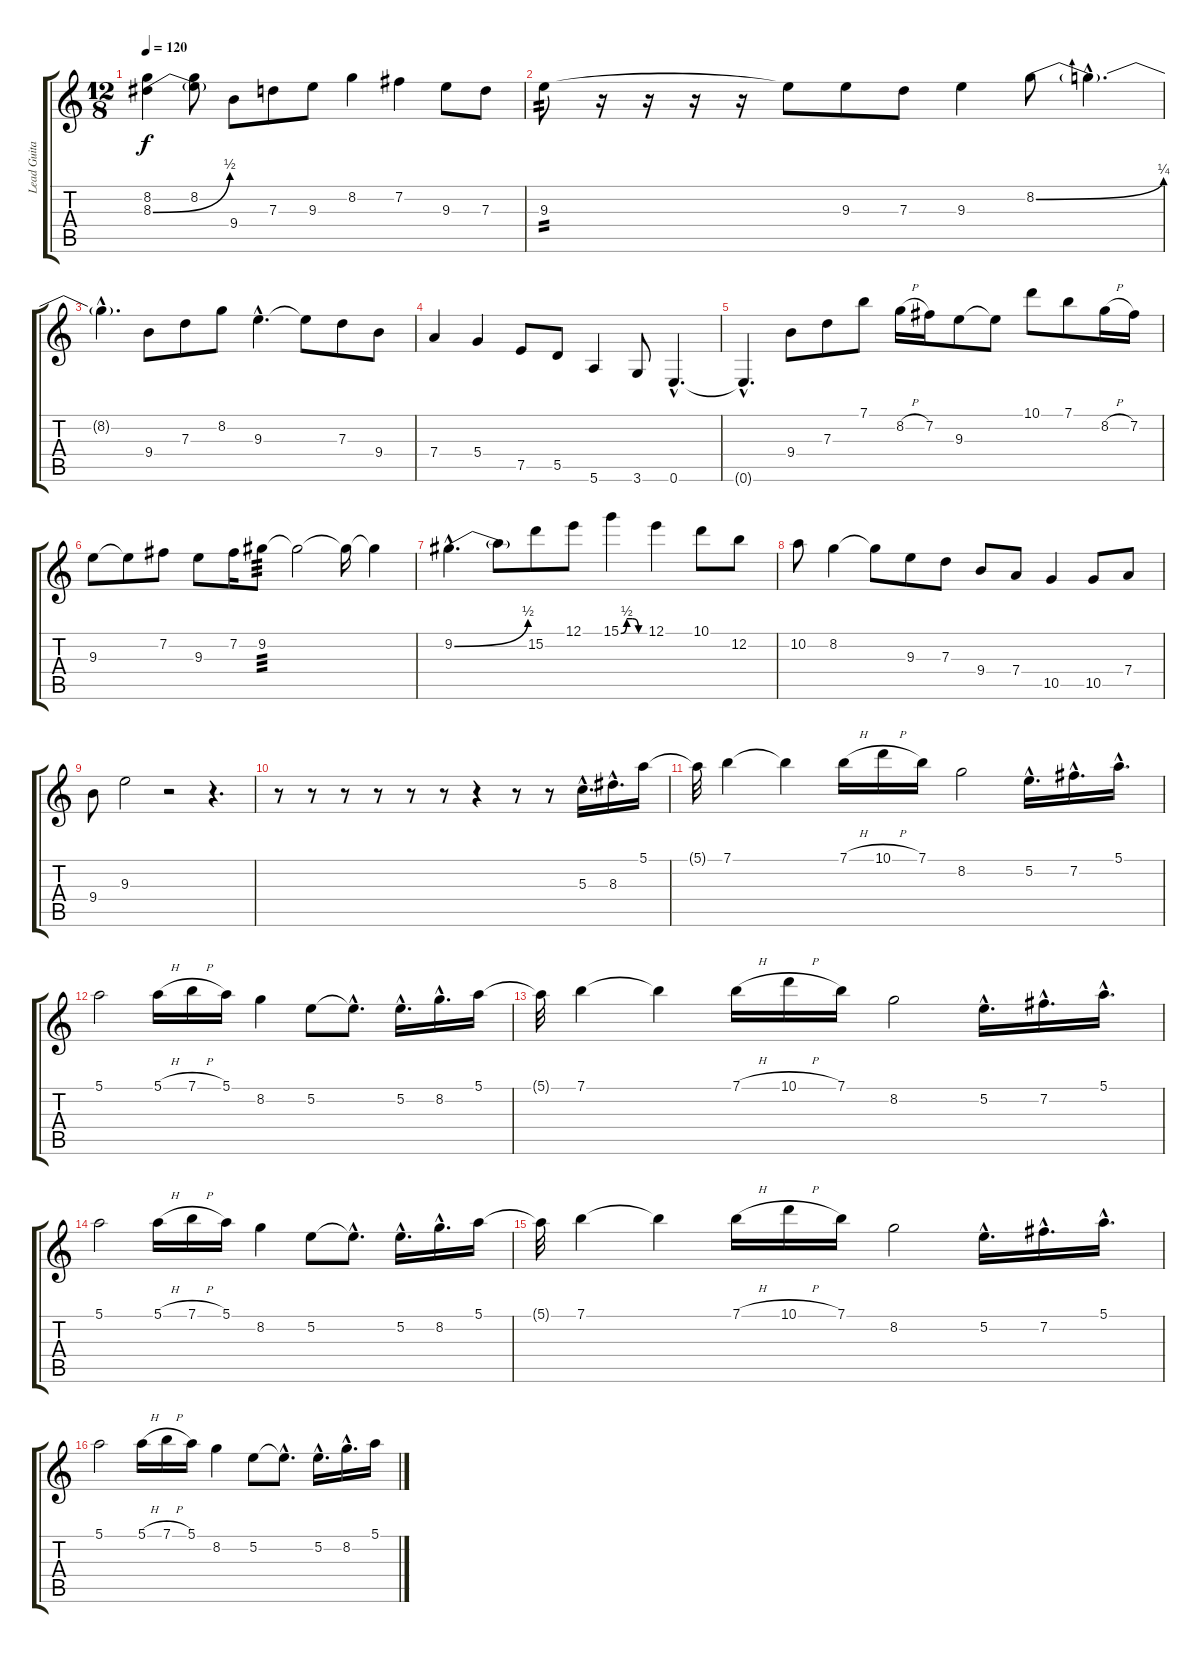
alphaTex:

\track ("Lead Guitar " "Lead Guita") {instrument acousticguitarsteel}
\staff {score tabs}
\tuning (E4 B3 G3 D3 A2 E2) {hide}
\ts (12 8)
\tempo 120
\clef g2
\ks c
(8.2 8.3{be (bend 0 0 60 2)}).4{dy f} (8.2 8.3{t}).8 9.4.8 7.3.8 9.3.8 8.2.4 7.2.4 9.3.8 7.3.8 |
9.3.8{tp 2} r.16 r.16 r.16 r.16 9.3{t}.8 9.3.8 7.3.8 9.3.4 8.2{be (bend 0 0 60 1)}.8 8.2{hac t}.4{d} |
8.2{hac t}.4{d} 9.4.8 7.3.8 8.2.8 9.3{hac}.4{d} 9.3{t}.8 7.3.8 9.4.8 |
7.4.4 5.4.4 7.5.8 5.5.8 5.6.4 3.6.8 0.6{hac}.4{d} |
0.6{hac t}.4{d} 9.4.8 7.3.8 7.1.8 8.2{h}.16 7.2.16 9.3.8 9.3{t}.8 10.1.8 7.1.8 8.2{h}.16 7.2.16 |
9.3.8 9.3{t}.8 7.2.8 9.3.8 7.2.16 9.2.8{tp 3} 9.2{t}.2 9.2{t}.16 9.2{t}.4 |
9.2{be (bend 0 0 60 2) hac}.4{d} 9.2{t}.8 15.2.8 12.1.8 15.1{be (custom 0 0 15 2 30 2 45 0 60 0)}.4 12.1.4 10.1.8 12.2.8 |
10.2.8 8.2.4 8.2{t}.8 9.3.8 7.3.8 9.4.8 7.4.8 10.5.4 10.5.8 7.4.8 |
9.4.8 9.3.2 r.2 r.4{d} |
r.8 r.8 r.8 r.8 r.8 r.8 r.4 r.8 r.8 5.3{hac}.16{d} 8.3{hac}.16{d} 5.1.16 |
5.1{t}.32 7.1.4 7.1{t}.4 7.1{h}.16 10.1{h}.16 7.1.16 8.2.2 5.2{hac}.16{d} 7.2{hac}.16{d} 5.1{hac}.16{d} |
5.1.2 5.1{h}.16 7.1{h}.16 5.1.16 8.2.4 5.2.8 5.2{hac t}.8{d} 5.2{hac}.16{d} 8.2{hac}.16{d} 5.1.16 |
5.1{t}.32 7.1.4 7.1{t}.4 7.1{h}.16 10.1{h}.16 7.1.16 8.2.2 5.2{hac}.16{d} 7.2{hac}.16{d} 5.1{hac}.16{d} |
5.1.2 5.1{h}.16 7.1{h}.16 5.1.16 8.2.4 5.2.8 5.2{hac t}.8{d} 5.2{hac}.16{d} 8.2{hac}.16{d} 5.1.16 |
5.1{t}.32 7.1.4 7.1{t}.4 7.1{h}.16 10.1{h}.16 7.1.16 8.2.2 5.2{hac}.16{d} 7.2{hac}.16{d} 5.1{hac}.16{d} |
5.1.2 5.1{h}.16 7.1{h}.16 5.1.16 8.2.4 5.2.8 5.2{hac t}.8{d} 5.2{hac}.16{d} 8.2{hac}.16{d} 5.1.16
